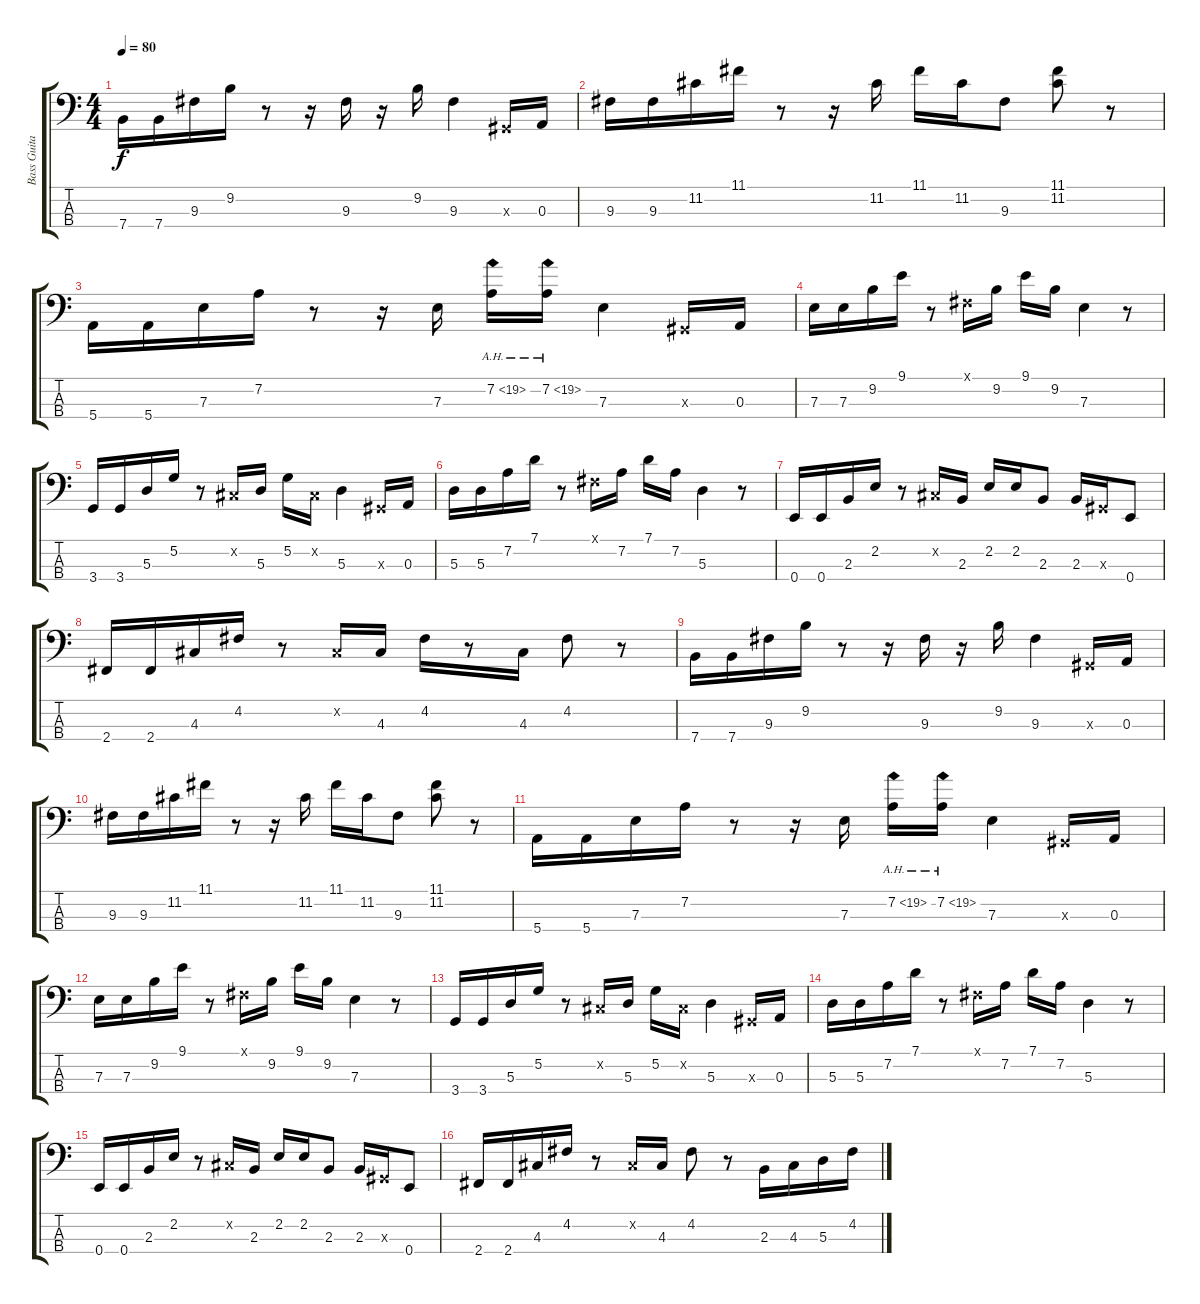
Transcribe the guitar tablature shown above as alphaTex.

\track ("Bass Guitar" "Bass Guita") {instrument slapbass1}
\staff {score tabs}
\tuning (G2 D2 A1 E1) {hide}
\ts (4 4)
\tempo 80
\clef f4
\ks c
7.4.16{dy f} 7.4.16 9.3.16 9.2.16 r.8 r.16 9.3.16 r.16 9.2.16 9.3.4 -1.3{x}.16 0.3.16 |
9.3.16 9.3.16 11.2.16 11.1.16 r.8 r.16 11.2.16 11.1.16 11.2.16 9.3.8 (11.1 11.2).8 r.8 |
5.4.16 5.4.16 7.3.16 7.2.16 r.8 r.16 7.3.16 7.2{ah 12}.16 7.2{ah 12}.16 7.3.4 -1.3{x}.16 0.3.16 |
7.3.16 7.3.16 9.2.16 9.1.16 r.8 -1.1{x}.16 9.2.16 9.1.16 9.2.16 7.3.4 r.8 |
3.4.16 3.4.16 5.3.16 5.2.16 r.8 -1.2{x}.16 5.3.16 5.2.16 -1.2{x}.16 5.3.4 -1.3{x}.16 0.3.16 |
5.3.16 5.3.16 7.2.16 7.1.16 r.8 -1.1{x}.16 7.2.16 7.1.16 7.2.16 5.3.4 r.8 |
0.4.16 0.4.16 2.3.16 2.2.16 r.8 -1.2{x}.16 2.3.16 2.2.16 2.2.16 2.3.8 2.3.16 -1.3{x}.16 0.4.8 |
2.4.16 2.4.16 4.3.16 4.2.16 r.8 -1.2{x}.16 4.3.16 4.2.16 r.8 4.3.16 4.2.8 r.8 |
7.4.16 7.4.16 9.3.16 9.2.16 r.8 r.16 9.3.16 r.16 9.2.16 9.3.4 -1.3{x}.16 0.3.16 |
9.3.16 9.3.16 11.2.16 11.1.16 r.8 r.16 11.2.16 11.1.16 11.2.16 9.3.8 (11.1 11.2).8 r.8 |
5.4.16 5.4.16 7.3.16 7.2.16 r.8 r.16 7.3.16 7.2{ah 12}.16 7.2{ah 12}.16 7.3.4 -1.3{x}.16 0.3.16 |
7.3.16 7.3.16 9.2.16 9.1.16 r.8 -1.1{x}.16 9.2.16 9.1.16 9.2.16 7.3.4 r.8 |
3.4.16 3.4.16 5.3.16 5.2.16 r.8 -1.2{x}.16 5.3.16 5.2.16 -1.2{x}.16 5.3.4 -1.3{x}.16 0.3.16 |
5.3.16 5.3.16 7.2.16 7.1.16 r.8 -1.1{x}.16 7.2.16 7.1.16 7.2.16 5.3.4 r.8 |
0.4.16 0.4.16 2.3.16 2.2.16 r.8 -1.2{x}.16 2.3.16 2.2.16 2.2.16 2.3.8 2.3.16 -1.3{x}.16 0.4.8 |
2.4.16 2.4.16 4.3.16 4.2.16 r.8 -1.2{x}.16 4.3.16 4.2.8 r.8 2.3.16 4.3.16 5.3.16 4.2.16
